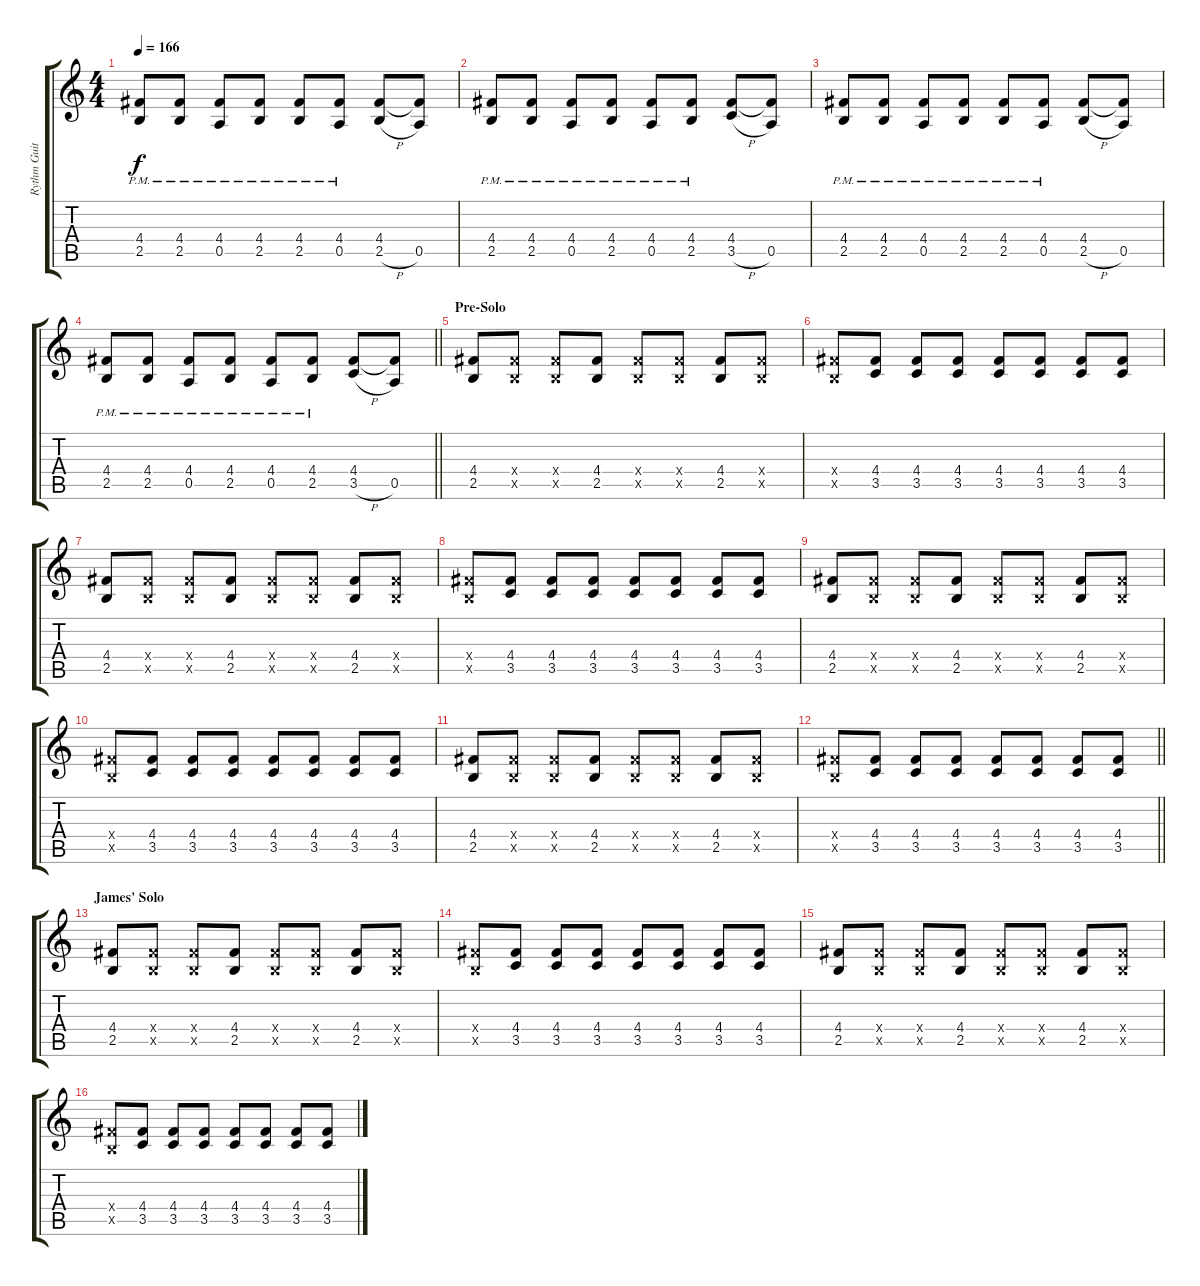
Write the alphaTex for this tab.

\track ("Rythm Guitar 2" "Rythm Guit") {instrument distortionguitar}
\staff {score tabs}
\tuning (E4 B3 G3 D3 A2 E2) {hide}
\ts (4 4)
\tempo 166
\clef g2
\ks c
(4.4{pm} 2.5{pm}).8{dy f} (4.4{pm} 2.5{pm}).8 (4.4{pm} 0.5{pm}).8 (4.4{pm} 2.5{pm}).8 (4.4{pm} 2.5{pm}).8 (4.4{pm} 0.5{pm}).8 (4.4 2.5{h}).8 (4.4{t} 0.5).8 |
(4.4{pm} 2.5{pm}).8 (4.4{pm} 2.5{pm}).8 (4.4{pm} 0.5{pm}).8 (4.4{pm} 2.5{pm}).8 (4.4{pm} 0.5{pm}).8 (4.4{pm} 2.5{pm}).8 (4.4 3.5{h}).8 (4.4{t} 0.5).8 |
(4.4{pm} 2.5{pm}).8 (4.4{pm} 2.5{pm}).8 (4.4{pm} 0.5{pm}).8 (4.4{pm} 2.5{pm}).8 (4.4{pm} 2.5{pm}).8 (4.4{pm} 0.5{pm}).8 (4.4 2.5{h}).8 (4.4{t} 0.5).8 |
\barLineRight lightlight
(4.4{pm} 2.5{pm}).8 (4.4{pm} 2.5{pm}).8 (4.4{pm} 0.5{pm}).8 (4.4{pm} 2.5{pm}).8 (4.4{pm} 0.5{pm}).8 (4.4{pm} 2.5{pm}).8 (4.4 3.5{h}).8 (4.4{t} 0.5).8 |
\section ("" "Pre-Solo")
(4.4 2.5).8 (4.4{x} 2.5{x}).8 (4.4{x} 2.5{x}).8 (4.4 2.5).8 (4.4{x} 2.5{x}).8 (4.4{x} 2.5{x}).8 (4.4 2.5).8 (4.4{x} 2.5{x}).8 |
(4.4{x} 2.5{x}).8 (4.4 3.5).8 (4.4 3.5).8 (4.4 3.5).8 (4.4 3.5).8 (4.4 3.5).8 (4.4 3.5).8 (4.4 3.5).8 |
(4.4 2.5).8 (4.4{x} 2.5{x}).8 (4.4{x} 2.5{x}).8 (4.4 2.5).8 (4.4{x} 2.5{x}).8 (4.4{x} 2.5{x}).8 (4.4 2.5).8 (4.4{x} 2.5{x}).8 |
(4.4{x} 2.5{x}).8 (4.4 3.5).8 (4.4 3.5).8 (4.4 3.5).8 (4.4 3.5).8 (4.4 3.5).8 (4.4 3.5).8 (4.4 3.5).8 |
(4.4 2.5).8 (4.4{x} 2.5{x}).8 (4.4{x} 2.5{x}).8 (4.4 2.5).8 (4.4{x} 2.5{x}).8 (4.4{x} 2.5{x}).8 (4.4 2.5).8 (4.4{x} 2.5{x}).8 |
(4.4{x} 2.5{x}).8 (4.4 3.5).8 (4.4 3.5).8 (4.4 3.5).8 (4.4 3.5).8 (4.4 3.5).8 (4.4 3.5).8 (4.4 3.5).8 |
(4.4 2.5).8 (4.4{x} 2.5{x}).8 (4.4{x} 2.5{x}).8 (4.4 2.5).8 (4.4{x} 2.5{x}).8 (4.4{x} 2.5{x}).8 (4.4 2.5).8 (4.4{x} 2.5{x}).8 |
\barLineRight lightlight
(4.4{x} 2.5{x}).8 (4.4 3.5).8 (4.4 3.5).8 (4.4 3.5).8 (4.4 3.5).8 (4.4 3.5).8 (4.4 3.5).8 (4.4 3.5).8 |
\section ("" "James' Solo")
(4.4 2.5).8 (4.4{x} 2.5{x}).8 (4.4{x} 2.5{x}).8 (4.4 2.5).8 (4.4{x} 2.5{x}).8 (4.4{x} 2.5{x}).8 (4.4 2.5).8 (4.4{x} 2.5{x}).8 |
(4.4{x} 2.5{x}).8 (4.4 3.5).8 (4.4 3.5).8 (4.4 3.5).8 (4.4 3.5).8 (4.4 3.5).8 (4.4 3.5).8 (4.4 3.5).8 |
(4.4 2.5).8 (4.4{x} 2.5{x}).8 (4.4{x} 2.5{x}).8 (4.4 2.5).8 (4.4{x} 2.5{x}).8 (4.4{x} 2.5{x}).8 (4.4 2.5).8 (4.4{x} 2.5{x}).8 |
(4.4{x} 2.5{x}).8 (4.4 3.5).8 (4.4 3.5).8 (4.4 3.5).8 (4.4 3.5).8 (4.4 3.5).8 (4.4 3.5).8 (4.4 3.5).8
